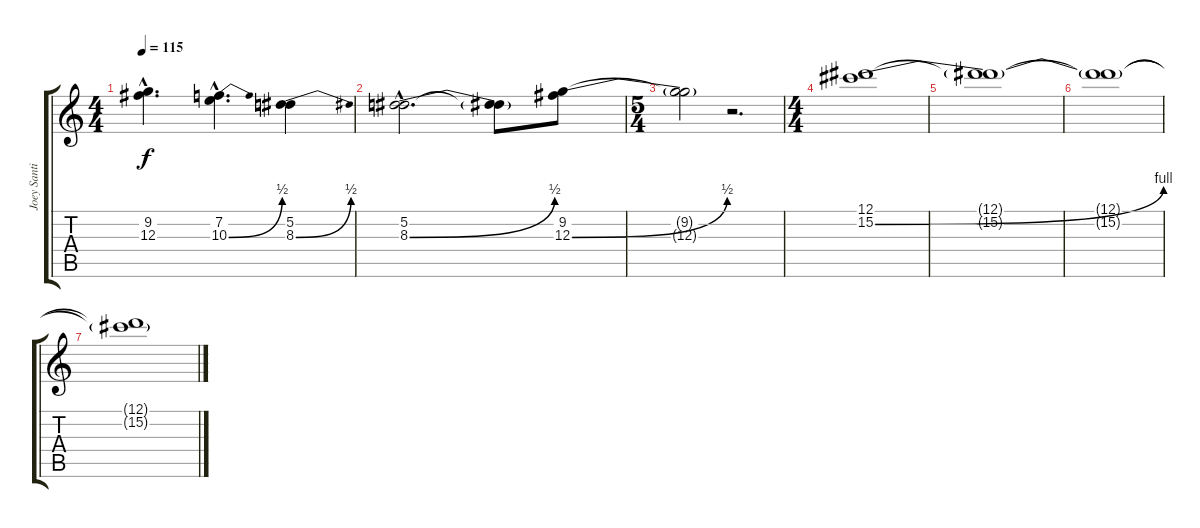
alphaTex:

\track ("Joey Santiago" "Joey Santi") {instrument distortionguitar}
\staff {score tabs}
\tuning (Eb4 Bb3 Gb3 Db3 Ab2 Eb2) {hide}
\ts (4 4)
\tempo 115
\clef g2
\ks c
(9.2{hac t} 12.3{hac t}).4{d dy f} (7.2{hac} 10.3{be (bend 0 0 60 2) hac}).4{d} (5.2 8.3{be (bend 0 0 60 2)}).4 |
(5.2{hac} 8.3{be (bend 0 0 60 2) hac}).2{d} (5.2{t} 8.3{t}).8 (9.2 12.3{be (bend 0 0 60 2)}).8 |
\ts (5 4)
(9.2{t} 12.3{t}).2 r.2{d} |
\ts (4 4)
(12.1 15.2{be (bend 0 0 60 4)}).1 |
(12.1{t} 15.2{t}).1 |
(12.1{t} 15.2{t}).1 |
(12.1{t} 15.2{t}).1
